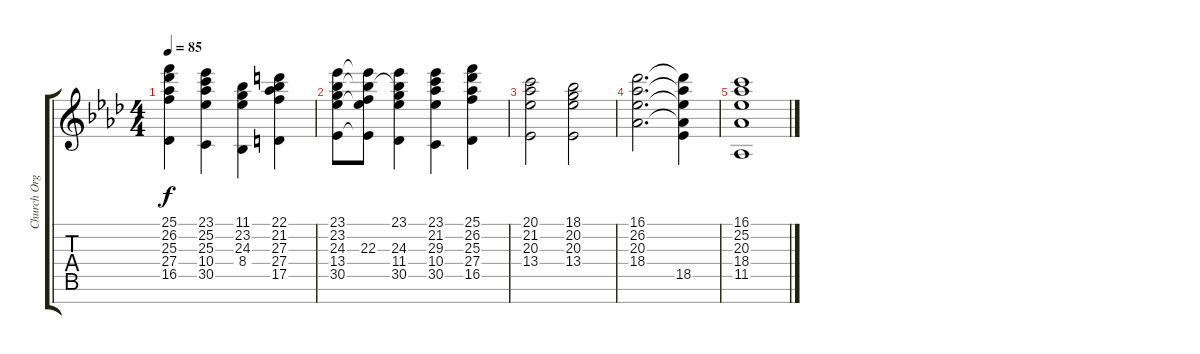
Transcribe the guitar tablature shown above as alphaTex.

\track ("Church Organ" "Church Org") {instrument drawbarorgan}
\staff {score tabs}
\tuning (E4 B3 G3 D3 A2 E2 B1) {hide}
\ts (4 4)
\tempo 85
\clef g2
\ks ab
(25.1 26.2 25.3 27.4 16.5).4{dy f} (23.1 25.2 25.3 10.4 30.5).4 (11.1 23.2 24.3 8.4).4 (22.1 21.2 27.3 27.4 17.5).4 |
(23.1 23.2 24.3 13.4 30.5).8 (23.1{t} 23.2{t} 22.3 13.4{t} 30.5{t}).8 (23.1 23.2{t} 24.3 11.4 30.5).4 (23.1 21.2 29.3 10.4 30.5).4 (25.1 26.2 25.3 27.4 16.5).4 |
(20.1 21.2 20.3 13.4).2 (18.1 20.2 20.3 13.4).2 |
(16.1 26.2 20.3 18.4).2{d} (16.1{t} 26.2{t} 20.3{t} 18.4{t} 18.5).4 |
(16.1 25.2 20.3 18.4 11.5).1
